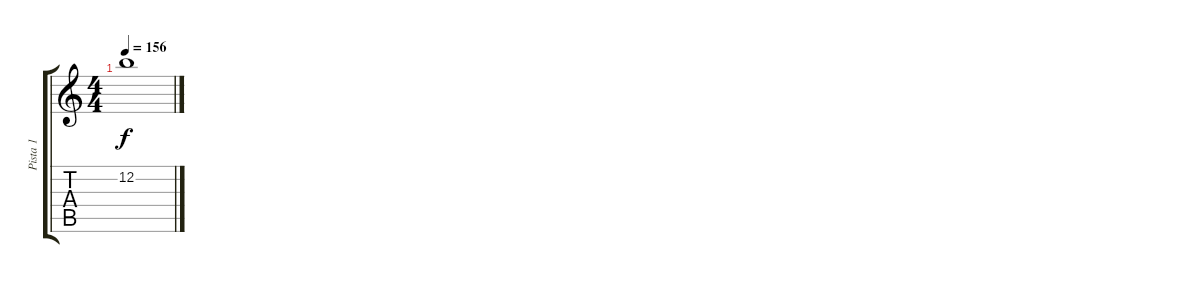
\track ("Pista 1" "Pista 1") {instrument distortionguitar}
\staff {score tabs}
\tuning (E4 B3 G3 D3 A2 E2) {hide}
\ts (4 4)
\tempo 156
\clef g2
\ks c
12.2{t}.1{dy f}
